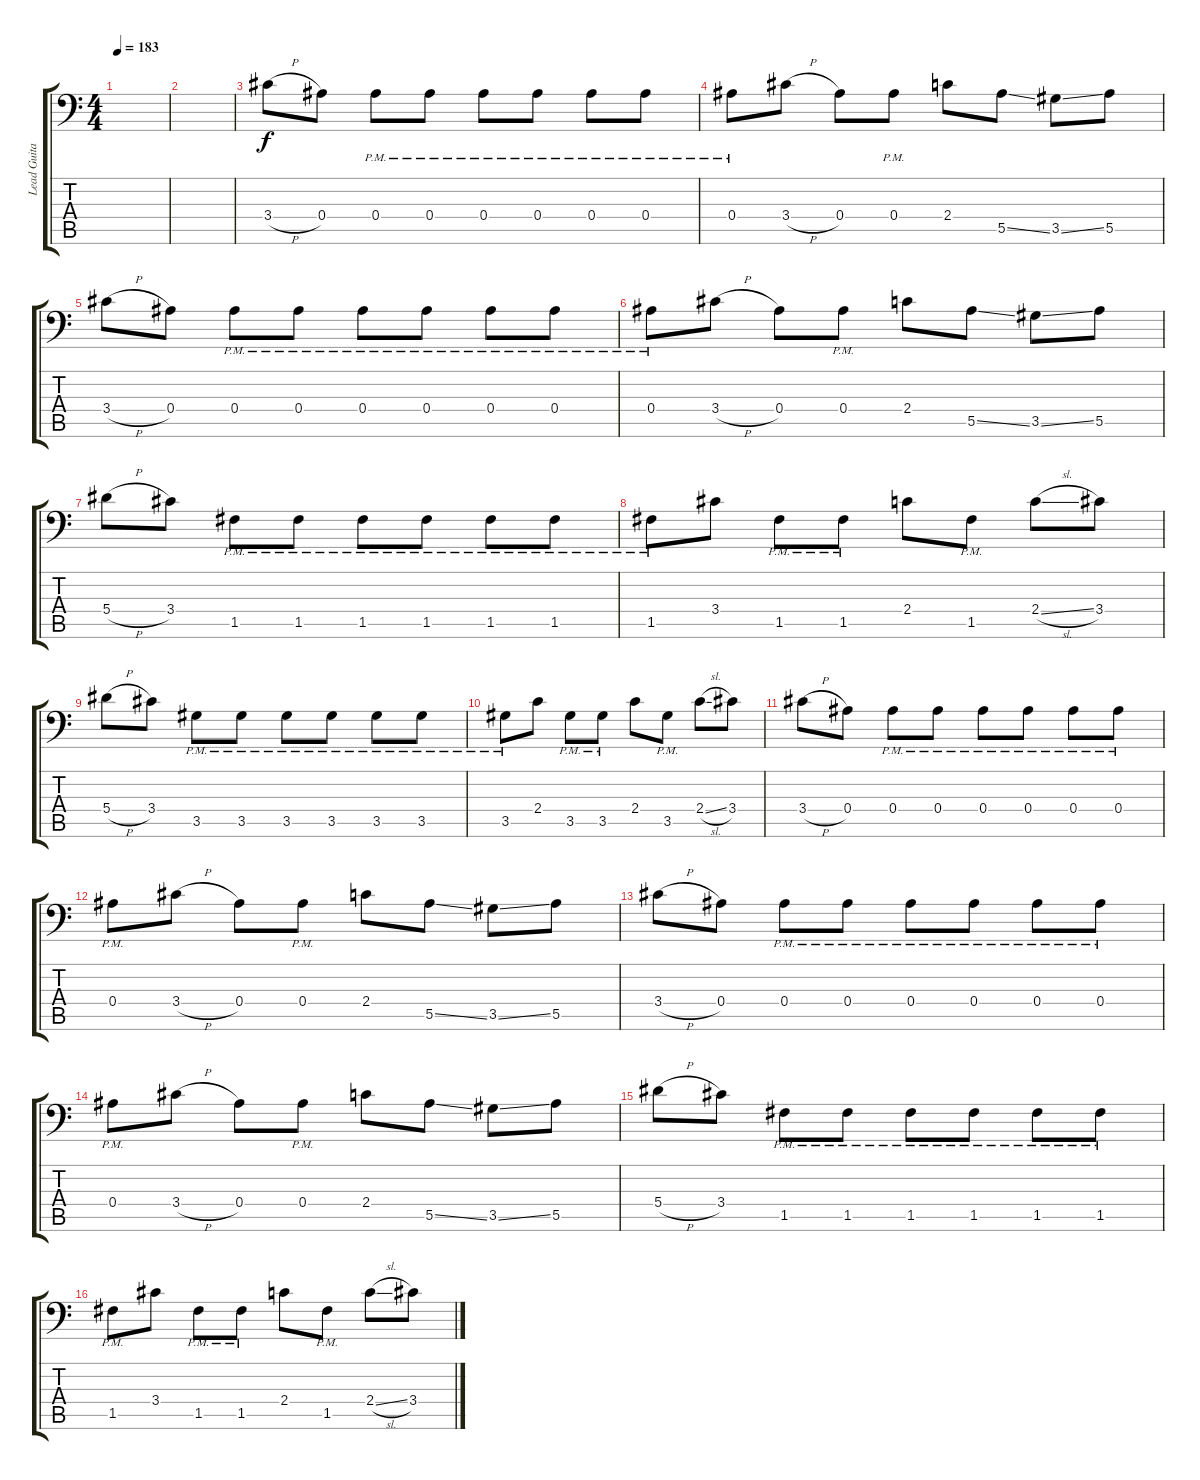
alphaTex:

\track ("Lead Guitar #2" "Lead Guita") {instrument distortionguitar}
\staff {score tabs}
\tuning (C4 G3 Eb3 Bb2 F2 Bb1) {hide}
\ts (4 4)
\tempo 183
\clef f4
\ks c
|
|
3.4{h}.8{volume 14} 0.4.8 0.4{pm}.8 0.4{pm}.8 0.4{pm}.8 0.4{pm}.8 0.4{pm}.8 0.4{pm}.8 |
0.4{pm}.8 3.4{h}.8 0.4.8 0.4{pm}.8 2.4.8 5.5{ss}.8 3.5{ss}.8 5.5.8 |
3.4{h}.8 0.4.8 0.4{pm}.8 0.4{pm}.8 0.4{pm}.8 0.4{pm}.8 0.4{pm}.8 0.4{pm}.8 |
0.4{pm}.8 3.4{h}.8 0.4.8 0.4{pm}.8 2.4.8 5.5{ss}.8 3.5{ss}.8 5.5.8 |
5.4{h}.8 3.4.8 1.5{pm}.8 1.5{pm}.8 1.5{pm}.8 1.5{pm}.8 1.5{pm}.8 1.5{pm}.8 |
1.5{pm}.8 3.4.8 1.5{pm}.8 1.5{pm}.8 2.4.8 1.5{pm}.8 2.4{sl}.8 3.4.8 |
5.4{h}.8 3.4.8 3.5{pm}.8 3.5{pm}.8 3.5{pm}.8 3.5{pm}.8 3.5{pm}.8 3.5{pm}.8 |
3.5{pm}.8 2.4.8 3.5{pm}.8 3.5{pm}.8 2.4.8 3.5{pm}.8 2.4{sl}.8 3.4.8 |
3.4{h}.8 0.4.8 0.4{pm}.8 0.4{pm}.8 0.4{pm}.8 0.4{pm}.8 0.4{pm}.8 0.4{pm}.8 |
0.4{pm}.8 3.4{h}.8 0.4.8 0.4{pm}.8 2.4.8 5.5{ss}.8 3.5{ss}.8 5.5.8 |
3.4{h}.8 0.4.8 0.4{pm}.8 0.4{pm}.8 0.4{pm}.8 0.4{pm}.8 0.4{pm}.8 0.4{pm}.8 |
0.4{pm}.8 3.4{h}.8 0.4.8 0.4{pm}.8 2.4.8 5.5{ss}.8 3.5{ss}.8 5.5.8 |
5.4{h}.8 3.4.8 1.5{pm}.8 1.5{pm}.8 1.5{pm}.8 1.5{pm}.8 1.5{pm}.8 1.5{pm}.8 |
1.5{pm}.8 3.4.8 1.5{pm}.8 1.5{pm}.8 2.4.8 1.5{pm}.8 2.4{sl}.8 3.4.8
